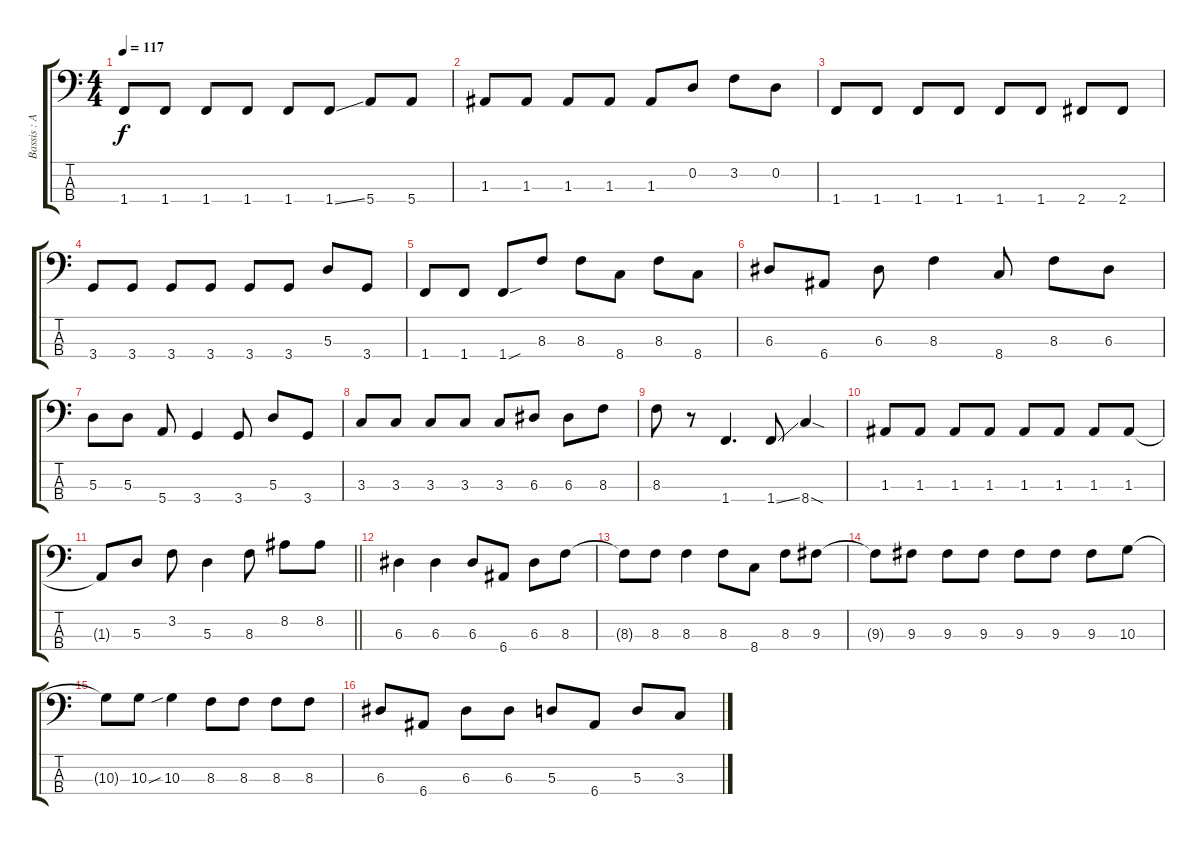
\track ("Bassis : Akiyama Mio - San" "Bassis : A") {instrument electricbasspick}
\staff {score tabs}
\tuning (G2 D2 A1 E1) {hide}
\ts (4 4)
\tempo 117
\clef f4
\ks c
1.4.8{dy f} 1.4.8 1.4.8 1.4.8 1.4.8 1.4{ss}.8 5.4.8 5.4.8 |
1.3.8 1.3.8 1.3.8 1.3.8 1.3.8 0.2.8 3.2.8 0.2.8 |
1.4.8 1.4.8 1.4.8 1.4.8 1.4.8 1.4.8 2.4.8 2.4.8 |
3.4.8 3.4.8 3.4.8 3.4.8 3.4.8 3.4.8 5.3.8 3.4.8 |
1.4.8 1.4.8 1.4{sou}.8 8.3.8 8.3.8 8.4.8 8.3.8 8.4.8 |
6.3.8 6.4.8 6.3.8 8.3.4 8.4.8 8.3.8 6.3.8 |
5.3.8 5.3.8 5.4.8 3.4.4 3.4.8 5.3.8 3.4.8 |
3.3.8 3.3.8 3.3.8 3.3.8 3.3.8 6.3.8 6.3.8 8.3.8 |
8.3.8 r.8 1.4.4{d} 1.4{ss}.8 8.4{sod}.4 |
1.3.8 1.3.8 1.3.8 1.3.8 1.3.8 1.3.8 1.3.8 1.3.8 |
\barLineRight lightlight
1.3{t}.8 5.3.8 3.2.8 5.3.4 8.3.8 8.2.8 8.2.8 |
6.3.4 6.3.4 6.3.8 6.4.8 6.3.8 8.3.8 |
8.3{t}.8 8.3.8 8.3.4 8.3.8 8.4.8 8.3.8 9.3.8 |
9.3{t}.8 9.3.8 9.3.8 9.3.8 9.3.8 9.3.8 9.3.8 10.3.8 |
10.3{t}.8 10.3.8 10.3{sib}.4 8.3.8 8.3.8 8.3.8 8.3.8 |
6.3.8 6.4.8 6.3.8 6.3.8 5.3.8 6.4.8 5.3.8 3.3.8
